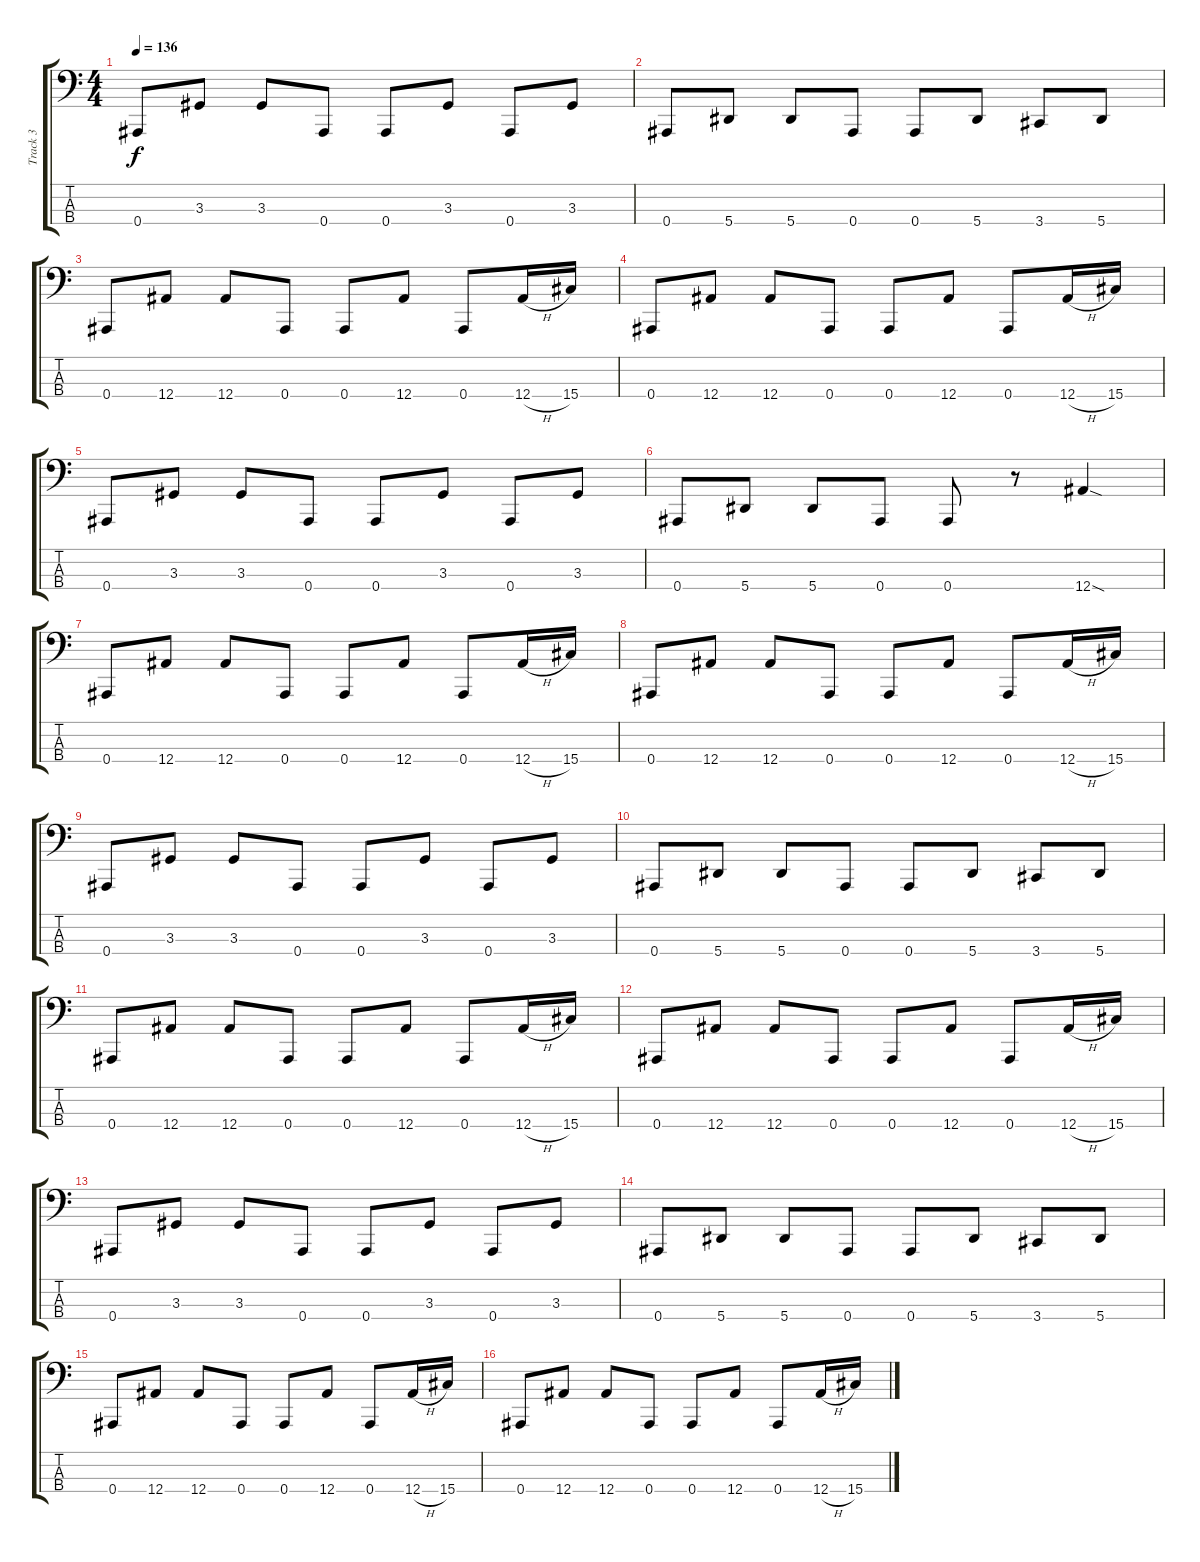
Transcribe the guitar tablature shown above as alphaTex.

\track ("Track 3" "Track 3") {instrument electricbasspick}
\staff {score tabs}
\tuning (Eb2 Bb1 F1 Bb0) {hide}
\ts (4 4)
\tempo 136
\clef f4
\ks c
0.4.8{dy f} 3.3.8 3.3.8 0.4.8 0.4.8 3.3.8 0.4.8 3.3.8 |
0.4.8 5.4.8 5.4.8 0.4.8 0.4.8 5.4.8 3.4.8 5.4.8 |
0.4.8 12.4.8 12.4.8 0.4.8 0.4.8 12.4.8 0.4.8 12.4{h}.16 15.4.16 |
0.4.8 12.4.8 12.4.8 0.4.8 0.4.8 12.4.8 0.4.8 12.4{h}.16 15.4.16 |
0.4.8 3.3.8 3.3.8 0.4.8 0.4.8 3.3.8 0.4.8 3.3.8 |
0.4.8 5.4.8 5.4.8 0.4.8 0.4.8 r.8 12.4{sod}.4 |
0.4.8 12.4.8 12.4.8 0.4.8 0.4.8 12.4.8 0.4.8 12.4{h}.16 15.4.16 |
0.4.8 12.4.8 12.4.8 0.4.8 0.4.8 12.4.8 0.4.8 12.4{h}.16 15.4.16 |
0.4.8 3.3.8 3.3.8 0.4.8 0.4.8 3.3.8 0.4.8 3.3.8 |
0.4.8 5.4.8 5.4.8 0.4.8 0.4.8 5.4.8 3.4.8 5.4.8 |
0.4.8 12.4.8 12.4.8 0.4.8 0.4.8 12.4.8 0.4.8 12.4{h}.16 15.4.16 |
0.4.8 12.4.8 12.4.8 0.4.8 0.4.8 12.4.8 0.4.8 12.4{h}.16 15.4.16 |
0.4.8 3.3.8 3.3.8 0.4.8 0.4.8 3.3.8 0.4.8 3.3.8 |
0.4.8 5.4.8 5.4.8 0.4.8 0.4.8 5.4.8 3.4.8 5.4.8 |
0.4.8 12.4.8 12.4.8 0.4.8 0.4.8 12.4.8 0.4.8 12.4{h}.16 15.4.16 |
0.4.8 12.4.8 12.4.8 0.4.8 0.4.8 12.4.8 0.4.8 12.4{h}.16 15.4.16
